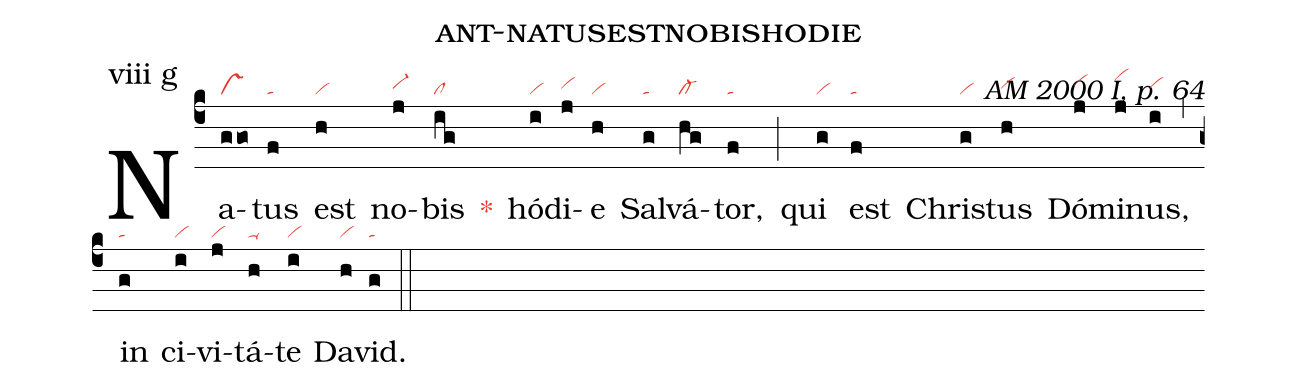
name: ant-natusestnobishodie;
commentary: AM 2000 I, p. 64;
mode: 8;
annotation: viii g;
nabc-lines: 1;
%%
(c4) Na(ggo|vs)tus(f|ta) est(h|vi) no(j|vi-hh)bis(ig|cl) <c>*</c>() hó(i|vi)di(j|vihh)e(h|vi) Sal(g|ta)vá(hg|cl-)tor,(f|ta) (;) qui(g|vi) est(f|ta) Chri(g|vi)stus(h|vihh) Dó(j|vihi)mi(j|vihk)nus,(i|vihh) (,) in(g|ta) ci(i|vi)vi(j|vi)tá(h|ta-)te(i|vi) Da(h|vi)vid.(g|ta) (::)
